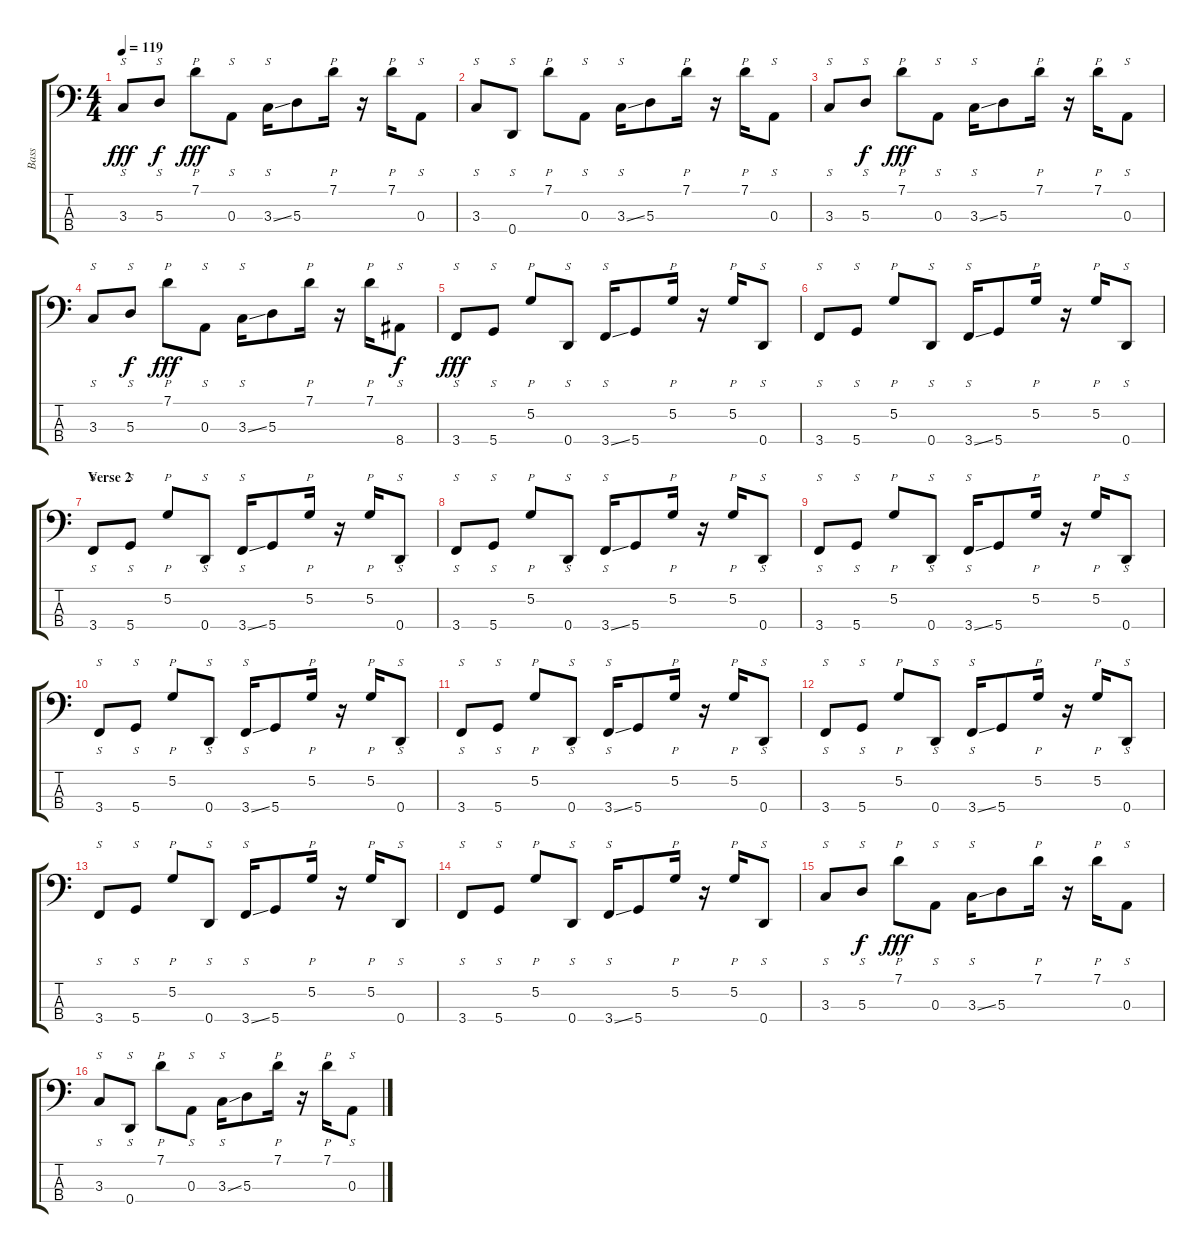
\track ("Bass" "Bass") {instrument slapbass1}
\staff {score tabs}
\tuning (G2 D2 A1 D1) {hide}
\ts (4 4)
\tempo 119
\clef f4
\ks c
3.3.8{s dy fff} 5.3.8{s dy f} 7.1.8{p dy fff} 0.3.8{s} 3.3{ss}.16{s} 5.3.8 7.1.16{p} r.16 7.1.16{p} 0.3.8{s} |
3.3.8{s} 0.4.8{s} 7.1.8{p} 0.3.8{s} 3.3{ss}.16{s} 5.3.8 7.1.16{p} r.16 7.1.16{p} 0.3.8{s} |
3.3.8{s} 5.3.8{s dy f} 7.1.8{p dy fff} 0.3.8{s} 3.3{ss}.16{s} 5.3.8 7.1.16{p} r.16 7.1.16{p} 0.3.8{s} |
3.3.8{s} 5.3.8{s dy f} 7.1.8{p dy fff} 0.3.8{s} 3.3{ss}.16{s} 5.3.8 7.1.16{p} r.16 7.1.16{p} 8.4.8{s dy f} |
3.4.8{s dy fff} 5.4.8{s} 5.2.8{p} 0.4.8{s} 3.4{ss}.16{s} 5.4.8 5.2.16{p} r.16 5.2.16{p} 0.4.8{s} |
3.4.8{s} 5.4.8{s} 5.2.8{p} 0.4.8{s} 3.4{ss}.16{s} 5.4.8 5.2.16{p} r.16 5.2.16{p} 0.4.8{s} |
\section ("" "Verse 2")
3.4.8{s} 5.4.8{s} 5.2.8{p} 0.4.8{s} 3.4{ss}.16{s} 5.4.8 5.2.16{p} r.16 5.2.16{p} 0.4.8{s} |
3.4.8{s} 5.4.8{s} 5.2.8{p} 0.4.8{s} 3.4{ss}.16{s} 5.4.8 5.2.16{p} r.16 5.2.16{p} 0.4.8{s} |
3.4.8{s} 5.4.8{s} 5.2.8{p} 0.4.8{s} 3.4{ss}.16{s} 5.4.8 5.2.16{p} r.16 5.2.16{p} 0.4.8{s} |
3.4.8{s} 5.4.8{s} 5.2.8{p} 0.4.8{s} 3.4{ss}.16{s} 5.4.8 5.2.16{p} r.16 5.2.16{p} 0.4.8{s} |
3.4.8{s} 5.4.8{s} 5.2.8{p} 0.4.8{s} 3.4{ss}.16{s} 5.4.8 5.2.16{p} r.16 5.2.16{p} 0.4.8{s} |
3.4.8{s} 5.4.8{s} 5.2.8{p} 0.4.8{s} 3.4{ss}.16{s} 5.4.8 5.2.16{p} r.16 5.2.16{p} 0.4.8{s} |
3.4.8{s} 5.4.8{s} 5.2.8{p} 0.4.8{s} 3.4{ss}.16{s} 5.4.8 5.2.16{p} r.16 5.2.16{p} 0.4.8{s} |
3.4.8{s} 5.4.8{s} 5.2.8{p} 0.4.8{s} 3.4{ss}.16{s} 5.4.8 5.2.16{p} r.16 5.2.16{p} 0.4.8{s} |
3.3.8{s} 5.3.8{s dy f} 7.1.8{p dy fff} 0.3.8{s} 3.3{ss}.16{s} 5.3.8 7.1.16{p} r.16 7.1.16{p} 0.3.8{s} |
3.3.8{s} 0.4.8{s} 7.1.8{p} 0.3.8{s} 3.3{ss}.16{s} 5.3.8 7.1.16{p} r.16 7.1.16{p} 0.3.8{s}
